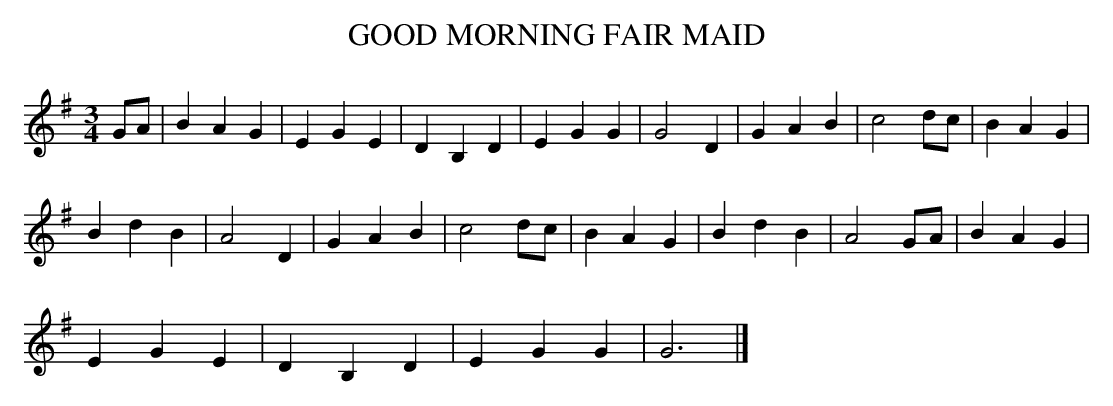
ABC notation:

X:1
T:GOOD MORNING FAIR MAID
Y:"moderate"
M:3/4
L:1/8
K:G
GA|B2A2G2|E2G2E2|D2B,2D2|E2G2G2|\
G4D2|G2A2B2|c4dc|B2A2G2|
B2d2B2|A4D2|G2A2B2|c4dc|\
B2A2G2|B2d2B2|A4GA|B2A2G2|
E2G2E2|D2B,2D2|E2G2G2|G6|]
